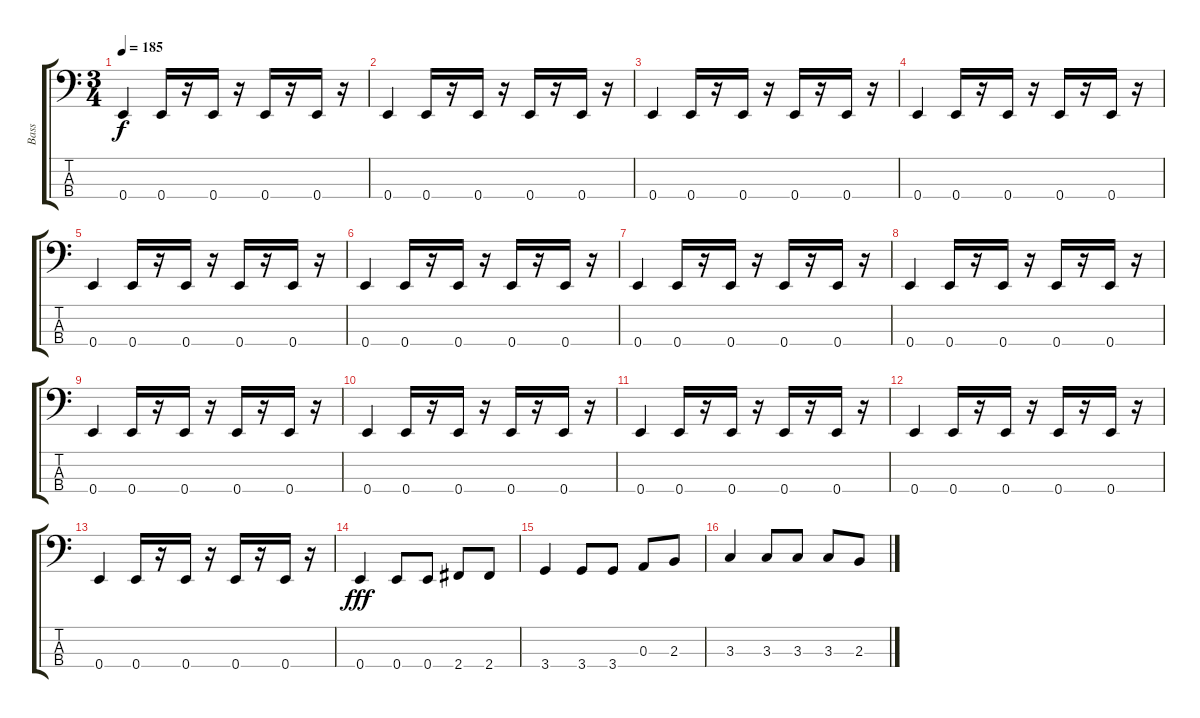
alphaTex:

\track ("Bass" "Bass") {instrument electricbassfinger}
\staff {score tabs}
\tuning (G2 D2 A1 E1) {hide}
\ts (3 4)
\tempo 185
\clef f4
\ks c
0.4.4{dy f} 0.4.16 r.16 0.4.16 r.16 0.4.16 r.16 0.4.16 r.16 |
0.4.4 0.4.16 r.16 0.4.16 r.16 0.4.16 r.16 0.4.16 r.16 |
0.4.4 0.4.16 r.16 0.4.16 r.16 0.4.16 r.16 0.4.16 r.16 |
0.4.4 0.4.16 r.16 0.4.16 r.16 0.4.16 r.16 0.4.16 r.16 |
0.4.4 0.4.16 r.16 0.4.16 r.16 0.4.16 r.16 0.4.16 r.16 |
0.4.4 0.4.16 r.16 0.4.16 r.16 0.4.16 r.16 0.4.16 r.16 |
0.4.4 0.4.16 r.16 0.4.16 r.16 0.4.16 r.16 0.4.16 r.16 |
0.4.4 0.4.16 r.16 0.4.16 r.16 0.4.16 r.16 0.4.16 r.16 |
0.4.4 0.4.16 r.16 0.4.16 r.16 0.4.16 r.16 0.4.16 r.16 |
0.4.4 0.4.16 r.16 0.4.16 r.16 0.4.16 r.16 0.4.16 r.16 |
0.4.4 0.4.16 r.16 0.4.16 r.16 0.4.16 r.16 0.4.16 r.16 |
0.4.4 0.4.16 r.16 0.4.16 r.16 0.4.16 r.16 0.4.16 r.16 |
0.4.4 0.4.16 r.16 0.4.16 r.16 0.4.16 r.16 0.4.16 r.16 |
0.4.4{dy fff} 0.4.8 0.4.8 2.4.8 2.4.8 |
3.4.4 3.4.8 3.4.8 0.3.8 2.3.8 |
3.3.4 3.3.8 3.3.8 3.3.8 2.3.8
